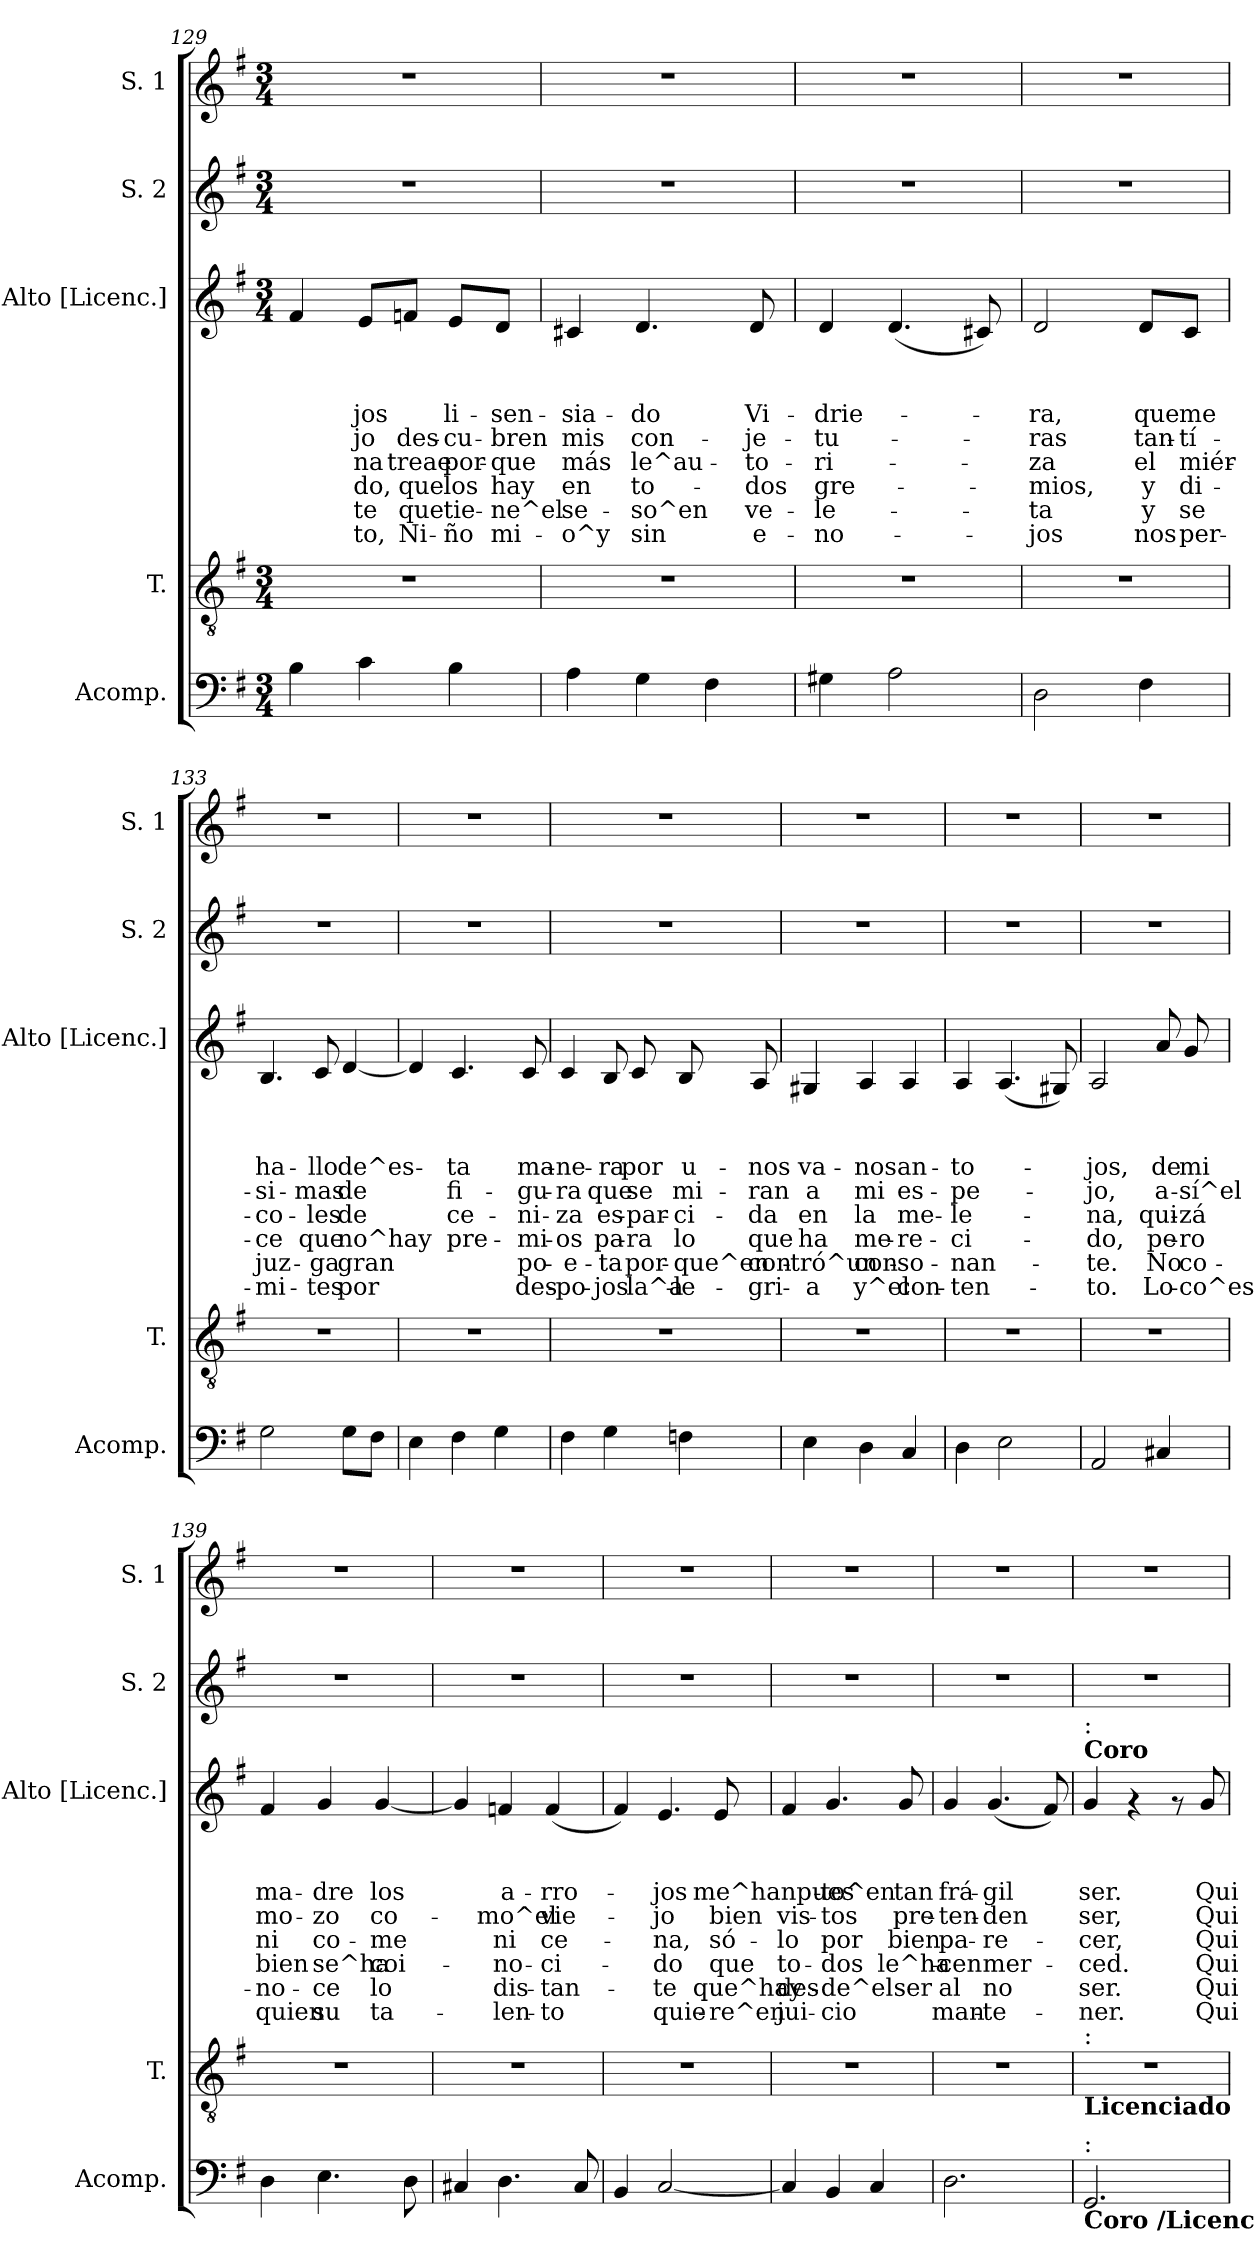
**kern	**kern	**kern	**text	**text	**text	**text	**text	**text	**text	**text	**kern	**kern
*part5	*part4	*part3	*part3	*part3	*part3	*part3	*part3	*part3	*part3	*part3	*part2	*part1
*staff5	*staff4	*staff3	*staff3	*staff3	*staff3	*staff3	*staff3	*staff3	*staff3	*staff3	*staff2	*staff1
*I"Acomp.	*I"T.	*I"Alto [Licenc.]	*	*	*	*	*	*	*	*	*I"S. 2	*I"S. 1
*I'Acomp.	*I'T.	*I'Alto [Licenc.]	*	*	*	*	*	*	*	*	*I'S. 2	*I'S. 1
*clefF4	*clefGv2	*clefG2	*	*	*	*	*	*	*	*	*clefG2	*clefG2
*k[f#]	*k[f#]	*k[f#]	*	*	*	*	*	*	*	*	*k[f#]	*k[f#]
*G:	*G:	*G:	*	*	*	*	*	*	*	*	*G:	*G:
*M3/4	*M3/4	*M3/4	*	*	*	*	*	*	*	*	*M3/4	*M3/4
=129	=129	=129	=129	=129	=129	=129	=129	=129	=129	=129	=129	=129
4B\	2.r	4f#/	.	.	.	.	.	.	.	.	2.r	2.r
!	!	!	!	!	!LO:LY:b	!LO:LY:b	!LO:LY:b	!LO:LY:b	!LO:LY:b	!LO:LY:b	!	!
4c\	.	8e/L	.	.	-jos	-jo	-na	-do,	-te	-to,	.	.
!	!	!	!	!	!	!LO:LY:b	!LO:LY:b	!LO:LY:b	!LO:LY:b	!LO:LY:b	!	!
.	.	8fn/J	.	.	.	des-	treae	que	que	Ni-	.	.
!	!	!	!	!	!LO:LY:b	!LO:LY:b	!LO:LY:b	!LO:LY:b	!LO:LY:b	!LO:LY:b	!	!
4B\	.	8e/L	.	.	li-	-cu-	por-	los	tie-	-ño	.	.
!	!	!	!	!	!LO:LY:b	!LO:LY:b	!LO:LY:b	!LO:LY:b	!LO:LY:b	!LO:LY:b	!	!
.	.	8d/J	.	.	-sen-	-bren	-que	hay	-ne^el	mi-	.	.
!!LO:PB:g=z
=130	=130	=130	=130	=130	=130	=130	=130	=130	=130	=130	=130	=130
!	!	!	!	!	!LO:LY:b	!LO:LY:b	!LO:LY:b	!LO:LY:b	!LO:LY:b	!LO:LY:b	!	!
4A\	2.r	4c#X/	.	.	-sia-	mis	más	en	se-	-o^y	2.r	2.r
!	!	!	!	!	!LO:LY:b	!LO:LY:b	!LO:LY:b	!LO:LY:b	!LO:LY:b	!LO:LY:b	!	!
4G\	.	4.d/	.	.	-do	con-	le^au-	to-	-so^en	sin	.	.
4F#\	.	.	.	.	.	.	.	.	.	.	.	.
!	!	!	!	!	!LO:LY:b	!LO:LY:b	!LO:LY:b	!LO:LY:b	!LO:LY:b	!LO:LY:b	!	!
.	.	8d/	.	.	Vi-	-je-	-to-	-dos	ve-	e-	.	.
=131	=131	=131	=131	=131	=131	=131	=131	=131	=131	=131	=131	=131
!	!	!	!	!	!LO:LY:b	!LO:LY:b	!LO:LY:b	!LO:LY:b	!LO:LY:b	!LO:LY:b	!	!
4G#X\	2.r	4d/	.	.	-drie-	-tu-	-ri-	gre-	-le-	-no-	2.r	2.r
2A\	.	(>4.d/	.	.	.	.	.	.	.	.	.	.
.	.	8c#X/)	.	.	.	.	.	.	.	.	.	.
=132	=132	=132	=132	=132	=132	=132	=132	=132	=132	=132	=132	=132
!	!	!	!	!	!LO:LY:b	!LO:LY:b	!LO:LY:b	!LO:LY:b	!LO:LY:b	!LO:LY:b	!	!
2D\	2.r	2d/	.	.	-ra,	-ras	-za	-mios,	-ta	-jos	2.r	2.r
!	!	!	!	!	!LO:LY:b	!LO:LY:b	!LO:LY:b	!LO:LY:b	!LO:LY:b	!LO:LY:b	!	!
4F#\	.	8d/L	.	.	que	tan-	el	y	y	nos	.	.
!	!	!	!	!	!LO:LY:b	!LO:LY:b	!LO:LY:b	!LO:LY:b	!LO:LY:b	!LO:LY:b	!	!
.	.	8c/J	.	.	me	-tí-	miér-	di-	se	per-	.	.
=133	=133	=133	=133	=133	=133	=133	=133	=133	=133	=133	=133	=133
!	!	!	!	!	!LO:LY:b	!LO:LY:b	!LO:LY:b	!LO:LY:b	!LO:LY:b	!LO:LY:b	!	!
2G\	2.r	4.B/	.	.	ha-	-si-	-co-	-ce	juz-	-mi-	2.r	2.r
!	!	!	!	!	!LO:LY:b	!LO:LY:b	!LO:LY:b	!LO:LY:b	!LO:LY:b	!LO:LY:b	!	!
.	.	8c/	.	.	-llo	-mas	-les	que	-ga	-tes	.	.
!	!	!	!	!	!LO:LY:b	!LO:LY:b	!LO:LY:b	!LO:LY:b	!LO:LY:b	!LO:LY:b	!	!
8G\L	.	[>4d/	.	.	de^es-	de	de	no^hay	gran	por	.	.
8F#\J	.	.	.	.	.	.	.	.	.	.	.	.
=134	=134	=134	=134	=134	=134	=134	=134	=134	=134	=134	=134	=134
4E\	2.r	4d/]	.	.	.	.	.	.	.	.	2.r	2.r
!	!	!	!	!	!LO:LY:b	!LO:LY:b	!LO:LY:b	!LO:LY:b	!	!	!	!
4F#\	.	4.c/	.	.	-ta	fi-	ce-	pre-	.	.	.	.
4G\	.	.	.	.	.	.	.	.	.	.	.	.
!	!	!	!	!	!LO:LY:b	!LO:LY:b	!LO:LY:b	!LO:LY:b	!LO:LY:b	!LO:LY:b	!	!
.	.	8c/	.	.	ma-	-gu-	-ni-	-mi-	po-	des-	.	.
=135	=135	=135	=135	=135	=135	=135	=135	=135	=135	=135	=135	=135
!	!	!	!	!	!LO:LY:b	!LO:LY:b	!LO:LY:b	!LO:LY:b	!LO:LY:b	!LO:LY:b	!	!
4F#\	2.r	4c/	.	.	-ne-	-ra	-za	-os	-e-	-po-	2.r	2.r
!	!	!	!	!	!LO:LY:b	!LO:LY:b	!LO:LY:b	!LO:LY:b	!LO:LY:b	!LO:LY:b	!	!
4G\	.	8B/	.	.	-ra	que	es-	pa-	-ta	-jos	.	.
!	!	!	!	!	!LO:LY:b	!LO:LY:b	!LO:LY:b	!LO:LY:b	!LO:LY:b	!LO:LY:b	!	!
.	.	8c/	.	.	por	se	-par-	-ra	por-	la^a-	.	.
!	!	!	!	!	!LO:LY:b	!LO:LY:b	!LO:LY:b	!LO:LY:b	!LO:LY:b	!LO:LY:b	!	!
4Fn\	.	8B/	.	.	u-	mi-	-ci-	lo	-que^en-	-le-	.	.
!	!	!	!	!	!LO:LY:b	!LO:LY:b	!LO:LY:b	!LO:LY:b	!LO:LY:b	!LO:LY:b	!	!
.	.	8A/	.	.	-nos	-ran	-da	que	-con-	-gri-	.	.
=136	=136	=136	=136	=136	=136	=136	=136	=136	=136	=136	=136	=136
!	!	!	!	!	!LO:LY:b	!LO:LY:b	!LO:LY:b	!LO:LY:b	!LO:LY:b	!LO:LY:b	!	!
4E\	2.r	4G#X/	.	.	va-	a	en	ha	-tró^un	-a	2.r	2.r
!	!	!	!	!	!LO:LY:b	!LO:LY:b	!LO:LY:b	!LO:LY:b	!LO:LY:b	!LO:LY:b	!	!
4D\	.	4A/	.	.	-nos	mi	la	me-	con-	y^el	.	.
!	!	!	!	!	!LO:LY:b	!LO:LY:b	!LO:LY:b	!LO:LY:b	!LO:LY:b	!LO:LY:b	!	!
4C/	.	4A/	.	.	an-	es-	me-	-re-	-so-	con-	.	.
=137	=137	=137	=137	=137	=137	=137	=137	=137	=137	=137	=137	=137
!	!	!	!	!	!LO:LY:b	!LO:LY:b	!LO:LY:b	!LO:LY:b	!LO:LY:b	!LO:LY:b	!	!
4D\	2.r	4A/	.	.	-to-	-pe-	-le-	-ci-	-nan-	-ten-	2.r	2.r
2E\	.	(>4.A/	.	.	.	.	.	.	.	.	.	.
.	.	8G#X/)	.	.	.	.	.	.	.	.	.	.
=138	=138	=138	=138	=138	=138	=138	=138	=138	=138	=138	=138	=138
!	!	!	!	!	!LO:LY:b	!LO:LY:b	!LO:LY:b	!LO:LY:b	!LO:LY:b	!LO:LY:b	!	!
2AA/	2.r	2A/	.	.	-jos,	-jo,	-na,	-do,	-te.	-to.	2.r	2.r
!	!	!	!	!	!LO:LY:b	!LO:LY:b	!LO:LY:b	!LO:LY:b	!LO:LY:b	!LO:LY:b	!	!
4C#X/	.	8a/	.	.	de	a-	qui-	pe-	No	Lo-	.	.
!	!	!	!	!	!LO:LY:b	!LO:LY:b	!LO:LY:b	!LO:LY:b	!LO:LY:b	!LO:LY:b	!	!
.	.	8g/	.	.	mi	-sí^el	-zá	-ro	co-	-co^es	.	.
!!LO:PB:g=z
=139	=139	=139	=139	=139	=139	=139	=139	=139	=139	=139	=139	=139
!	!	!	!	!	!LO:LY:b	!LO:LY:b	!LO:LY:b	!LO:LY:b	!LO:LY:b	!LO:LY:b	!	!
4D\	2.r	4f#/	.	.	ma-	mo-	ni	bien	-no-	quien	2.r	2.r
!	!	!	!	!	!LO:LY:b	!LO:LY:b	!LO:LY:b	!LO:LY:b	!LO:LY:b	!LO:LY:b	!	!
4.E\	.	4g/	.	.	-dre	-zo	co-	se^ha	-ce	su	.	.
!	!	!	!	!	!LO:LY:b	!LO:LY:b	!LO:LY:b	!LO:LY:b	!LO:LY:b	!LO:LY:b	!	!
.	.	[>4g/	.	.	los	co-	-me	coi-	lo	ta-	.	.
8D\	.	.	.	.	.	.	.	.	.	.	.	.
=140	=140	=140	=140	=140	=140	=140	=140	=140	=140	=140	=140	=140
4C#X/	2.r	4g/]	.	.	.	.	.	.	.	.	2.r	2.r
!	!	!	!	!	!LO:LY:b	!LO:LY:b	!LO:LY:b	!LO:LY:b	!LO:LY:b	!LO:LY:b	!	!
4.D\	.	4fn/	.	.	a-	-mo^el	ni	-no-	dis-	-len-	.	.
!	!	!	!	!	!LO:LY:b	!LO:LY:b	!LO:LY:b	!LO:LY:b	!LO:LY:b	!LO:LY:b	!	!
.	.	(>4f/	.	.	-rro-	vie-	ce-	-ci-	-tan-	-to	.	.
8C#/	.	.	.	.	.	.	.	.	.	.	.	.
=141	=141	=141	=141	=141	=141	=141	=141	=141	=141	=141	=141	=141
4BB/	2.r	4f#/)	.	.	.	.	.	.	.	.	2.r	2.r
!	!	!	!	!	!LO:LY:b	!LO:LY:b	!LO:LY:b	!LO:LY:b	!LO:LY:b	!LO:LY:b	!	!
[>2C/	.	4.e/	.	.	-jos	-jo	-na,	-do	-te	quie-	.	.
!	!	!	!	!	!LO:LY:b	!LO:LY:b	!LO:LY:b	!LO:LY:b	!LO:LY:b	!LO:LY:b	!	!
.	.	8e/	.	.	me^hanpues-	bien	só-	que	que^hay	-re^en	.	.
=142	=142	=142	=142	=142	=142	=142	=142	=142	=142	=142	=142	=142
!	!	!	!	!	!	!LO:LY:b	!LO:LY:b	!LO:LY:b	!LO:LY:b	!LO:LY:b	!	!
4C/]	2.r	4f#/	.	.	.	vis-	-lo	to-	des-	jui-	2.r	2.r
!	!	!	!	!	!LO:LY:b	!LO:LY:b	!LO:LY:b	!LO:LY:b	!LO:LY:b	!LO:LY:b	!	!
4BB/	.	4.g/	.	.	-to^en	-tos	por	-dos	-de^el	-cio	.	.
4C/	.	.	.	.	.	.	.	.	.	.	.	.
!	!	!	!	!	!LO:LY:b	!LO:LY:b	!LO:LY:b	!LO:LY:b	!LO:LY:b	!	!	!
.	.	8g/	.	.	tan	pre-	bien	le^ha-	ser	.	.	.
=143	=143	=143	=143	=143	=143	=143	=143	=143	=143	=143	=143	=143
!	!	!	!	!	!LO:LY:b	!LO:LY:b	!LO:LY:b	!LO:LY:b	!LO:LY:b	!LO:LY:b	!	!
2.D\	2.r	4g/	.	.	frá-	-ten-	pa-	-cen	al	man-	2.r	2.r
!	!	!	!	!	!LO:LY:b	!LO:LY:b	!LO:LY:b	!LO:LY:b	!LO:LY:b	!LO:LY:b	!	!
.	.	(>4.g/	.	.	-gil	-den	-re-	mer-	no	-te-	.	.
.	.	8f#/)	.	.	.	.	.	.	.	.	.	.
!!LO:PB:g=z
=144	=144	=144	=144	=144	=144	=144	=144	=144	=144	=144	=144	=144
!	!	!LO:TX:a:B:t=Coro	!	!	!	!	!	!	!	!	!	!
!	!	!LO:TX:t=&colon;	!	!	!	!	!	!	!	!	!	!
!	!LO:TX:b:B:t=Licenciado	!	!	!	!	!	!	!	!	!	!	!
!	!LO:TX:t=&colon;	!	!	!	!	!	!	!	!	!	!	!
!LO:TX:b:B:t=Coro /Licenc	!	!	!	!	!	!	!	!	!	!	!	!
!LO:TX:t=&colon;	!	!	!	!	!	!	!	!	!	!	!	!
!	!	!	!	!	!LO:LY:b	!LO:LY:b	!LO:LY:b	!LO:LY:b	!LO:LY:b	!LO:LY:b	!	!
2.GG/	2.r	4g/	.	.	ser.	ser,	-cer,	-ced.	ser.	-ner.	2.r	2.r
.	.	4rf	.	.	.	.	.	.	.	.	.	.
.	.	8rf	.	.	.	.	.	.	.	.	.	.
!	!	!	!	!	!LO:LY:b	!LO:LY:b	!LO:LY:b	!LO:LY:b	!LO:LY:b	!LO:LY:b	!	!
.	.	8g/	.	.	Qui-	Qui-	Qui-	Qui-	Qui-	Qui-	.	.
=	=	=	=	=	=	=	=	=	=	=	=	=
*-	*-	*-	*-	*-	*-	*-	*-	*-	*-	*-	*-	*-
